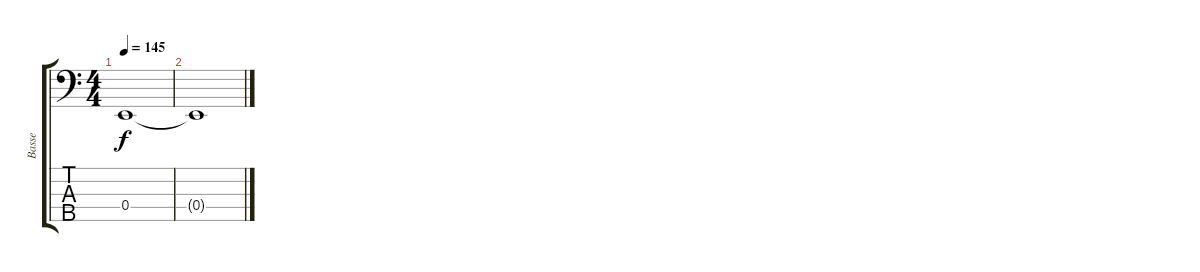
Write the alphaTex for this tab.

\track ("Basse" "Basse") {instrument electricbassfinger}
\staff {score tabs}
\tuning (G2 D2 A1 E1 B0) {hide}
\ts (4 4)
\tempo 145
\clef f4
\ks c
0.4{t}.1{dy f} |
0.4{t}.1
